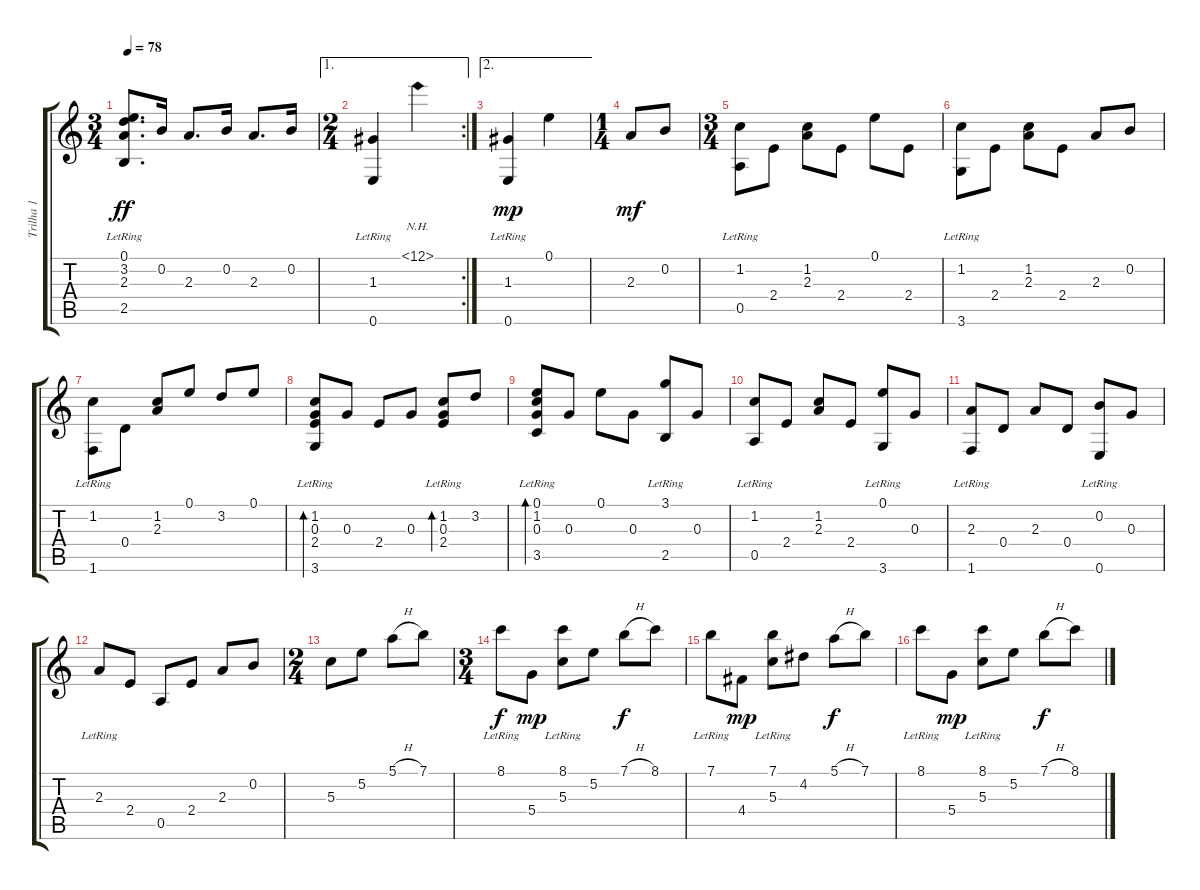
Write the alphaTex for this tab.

\track ("Trilha 1" "Trilha 1") {instrument acousticguitarnylon}
\staff {score tabs}
\tuning (E4 B3 G3 D3 A2 E2) {hide}
\ts (3 4)
\tempo 78
\clef g2
\ks c
(0.1{lr} 3.2 2.3 2.5{lr}).8{d dy ff volume 13} 0.2.16 2.3.8{d} 0.2.16 2.3.8{d} 0.2.16 |
\ae 1
\rc 2
\ts (2 4)
(1.3 0.6{lr}).4 12.1{nh}.4 |
\ae 2
(1.3 0.6{lr}).4{dy mp volume 11} 0.1.4 |
\ts (1 4)
2.3.8{dy mf} 0.2.8 |
\ts (3 4)
(1.2 0.5{lr}).8{beam Down} 2.4.8{beam Down} (1.2 2.3).8{beam Down} 2.4.8{beam Down} 0.1.8{beam Down} 2.4.8{beam Down} |
(1.2 3.6{lr}).8{beam Down} 2.4.8{beam Down} (1.2 2.3).8{beam Down} 2.4.8{beam Down} 2.3.8{beam Up} 0.2.8{beam Up} |
(1.2 1.6{lr}).8{beam Down} 0.4.8{beam Down} (1.2 2.3).8{beam Up} 0.1.8{beam Up} 3.2.8{beam Up} 0.1.8{beam Up} |
(1.2{lr} 0.3 2.4 3.6{lr}).8{bd 60} 0.3.8 2.4.8{volume 15} 0.3.8 (1.2 0.3{lr} 2.4{lr}).8{bd 60} 3.2.8 |
(0.1 1.2 0.3 3.5{lr}).8{bd 60} 0.3.8 0.1.8 0.3.8 (3.1 2.5{lr}).8 0.3.8 |
(1.2 0.5{lr}).8 2.4.8 (1.2 2.3).8 2.4.8 (0.1 3.6{lr}).8 0.3.8 |
(2.3 1.6{lr}).8{volume 5} 0.4.8 2.3.8 0.4.8 (0.2 0.6{lr}).8 0.3.8 |
2.3{lr}.8{volume 15} 2.4.8 0.5.8 2.4.8 2.3.8 0.2.8 |
\ts (2 4)
5.3.8{volume 5} 5.2.8 5.1{h}.8 7.1.8 |
\ts (3 4)
8.1{lr}.8{dy f} 5.4.8{dy mp} (8.1{lr} 5.3).8 5.2.8 7.1{h}.8{dy f} 8.1.8 |
7.1{lr}.8 4.4.8{dy mp volume 10} (7.1{lr} 5.3).8 4.2.8 5.1{h}.8{dy f} 7.1.8 |
8.1{lr}.8 5.4.8{dy mp} (8.1{lr} 5.3).8 5.2.8 7.1{h}.8{dy f} 8.1.8
